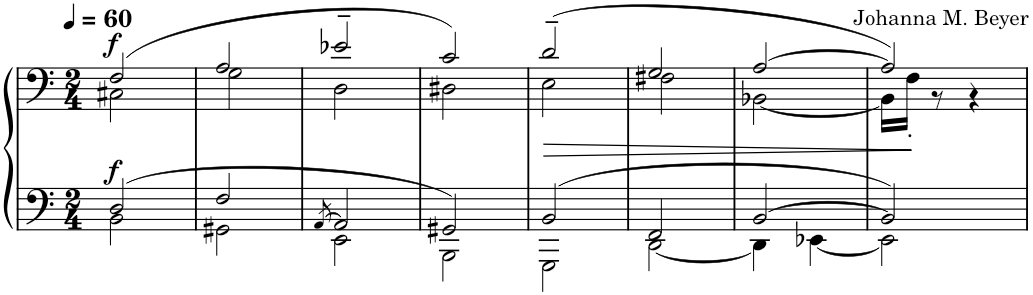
**kern	**kern	**dynam
*part1	*part1	*part1
*staff2	*staff1	*staff1/2
*I"Piano	*	*
*I'Pno.	*	*
*clefF4	*clefF4	*
*k[]	*k[]	*
*M2/4	*M2/4	*
*MM60	*MM60	*
=1	=1	=1
*^	*^	*
!	!	!	!	!LO:DY:a=2
!	!	!	!	!LO:DY:n=1:a
2D/	2BB\	(2F/	2C#X\	f f
=2	=2	=2	=2	=2
2F/	2GG#X\	2A/	2G\	.
=3	=3	=3	=3	=3
[8qAA/	.	.	.	.
2AA/]	2EE\	2e-X~/	2D\	.
=4	=4	=4	=4	=4
2GG#X/	2BBB\	2c/)	2D#X\	.
=5	=5	=5	=5	=5
!	!	!	!	!LO:HP:b
2BB/	2GGG\	(2d~/	2E\	>
=6	=6	=6	=6	=6
2FF/	[2DD\	2G/	2F#X\	.
=7	=7	=7	=7	=7
[2BB/	4DD\]	[2A/	[2BB-X\	.
.	[4EE-X\	.	.	.
=8	=8	=8	=8	=8
2BB/]	2EE-\]	2A/])	16BB-\LL]	.
.	.	.	16F'\JJ	.
.	.	.	8r	]
.	.	.	4r	.
*v	*v	*	*	*
*	*v	*v	*
=	=	=
*-	*-	*-
